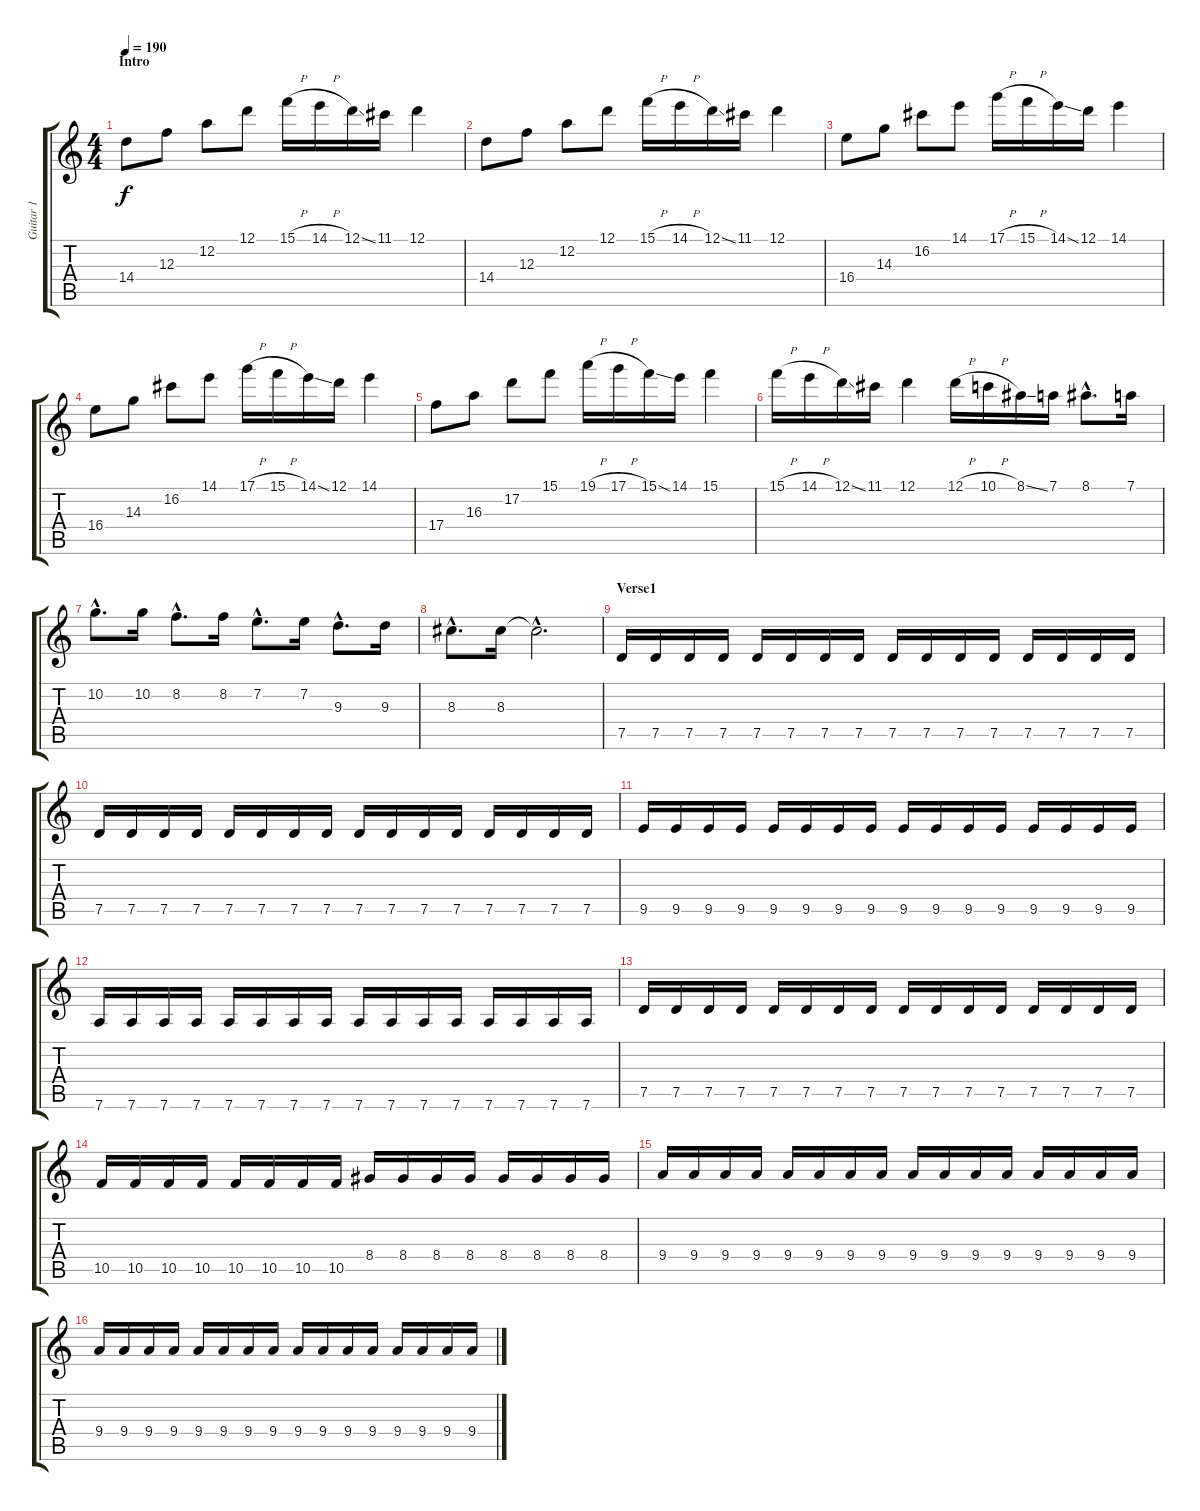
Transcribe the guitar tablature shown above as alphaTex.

\track ("Guitar 1" "Guitar 1") {instrument overdrivenguitar}
\staff {score tabs}
\tuning (D4 A3 F3 C3 G2 D2) {hide}
\ts (4 4)
\section ("" "Intro")
\tempo 190
\clef g2
\ks c
14.4.8{dy f instrument overdrivenguitar} 12.3.8 12.2.8 12.1.8 15.1{h}.16 14.1{h}.16 12.1{ss}.16 11.1.16 12.1.4 |
14.4.8 12.3.8 12.2.8 12.1.8 15.1{h}.16 14.1{h}.16 12.1{ss}.16 11.1.16 12.1.4 |
16.4.8 14.3.8 16.2.8 14.1.8 17.1{h}.16 15.1{h}.16 14.1{ss}.16 12.1.16 14.1.4 |
16.4.8 14.3.8 16.2.8 14.1.8 17.1{h}.16 15.1{h}.16 14.1{ss}.16 12.1.16 14.1.4 |
17.4.8 16.3.8 17.2.8 15.1.8 19.1{h}.16 17.1{h}.16 15.1{ss}.16 14.1.16 15.1.4 |
15.1{h}.16 14.1{h}.16 12.1{ss}.16 11.1.16 12.1.4 12.1{h}.16 10.1{h}.16 8.1{ss}.16 7.1.16 8.1{hac}.8{d} 7.1.16 |
10.2{hac}.8{d} 10.2.16 8.2{hac}.8{d} 8.2.16 7.2{hac}.8{d} 7.2.16 9.3{hac}.8{d} 9.3.16 |
8.3{hac}.8{d} 8.3.16 8.3{hac t}.2{d} |
\section ("" "Verse1")
7.5.16 7.5.16 7.5.16 7.5.16 7.5.16 7.5.16 7.5.16 7.5.16 7.5.16 7.5.16 7.5.16 7.5.16 7.5.16 7.5.16 7.5.16 7.5.16 |
7.5.16 7.5.16 7.5.16 7.5.16 7.5.16 7.5.16 7.5.16 7.5.16 7.5.16 7.5.16 7.5.16 7.5.16 7.5.16 7.5.16 7.5.16 7.5.16 |
9.5.16 9.5.16 9.5.16 9.5.16 9.5.16 9.5.16 9.5.16 9.5.16 9.5.16 9.5.16 9.5.16 9.5.16 9.5.16 9.5.16 9.5.16 9.5.16 |
7.6.16 7.6.16 7.6.16 7.6.16 7.6.16 7.6.16 7.6.16 7.6.16 7.6.16 7.6.16 7.6.16 7.6.16 7.6.16 7.6.16 7.6.16 7.6.16 |
7.5.16 7.5.16 7.5.16 7.5.16 7.5.16 7.5.16 7.5.16 7.5.16 7.5.16 7.5.16 7.5.16 7.5.16 7.5.16 7.5.16 7.5.16 7.5.16 |
10.5.16 10.5.16 10.5.16 10.5.16 10.5.16 10.5.16 10.5.16 10.5.16 8.4.16 8.4.16 8.4.16 8.4.16 8.4.16 8.4.16 8.4.16 8.4.16 |
9.4.16 9.4.16 9.4.16 9.4.16 9.4.16 9.4.16 9.4.16 9.4.16 9.4.16 9.4.16 9.4.16 9.4.16 9.4.16 9.4.16 9.4.16 9.4.16 |
9.4.16 9.4.16 9.4.16 9.4.16 9.4.16 9.4.16 9.4.16 9.4.16 9.4.16 9.4.16 9.4.16 9.4.16 9.4.16 9.4.16 9.4.16 9.4.16
